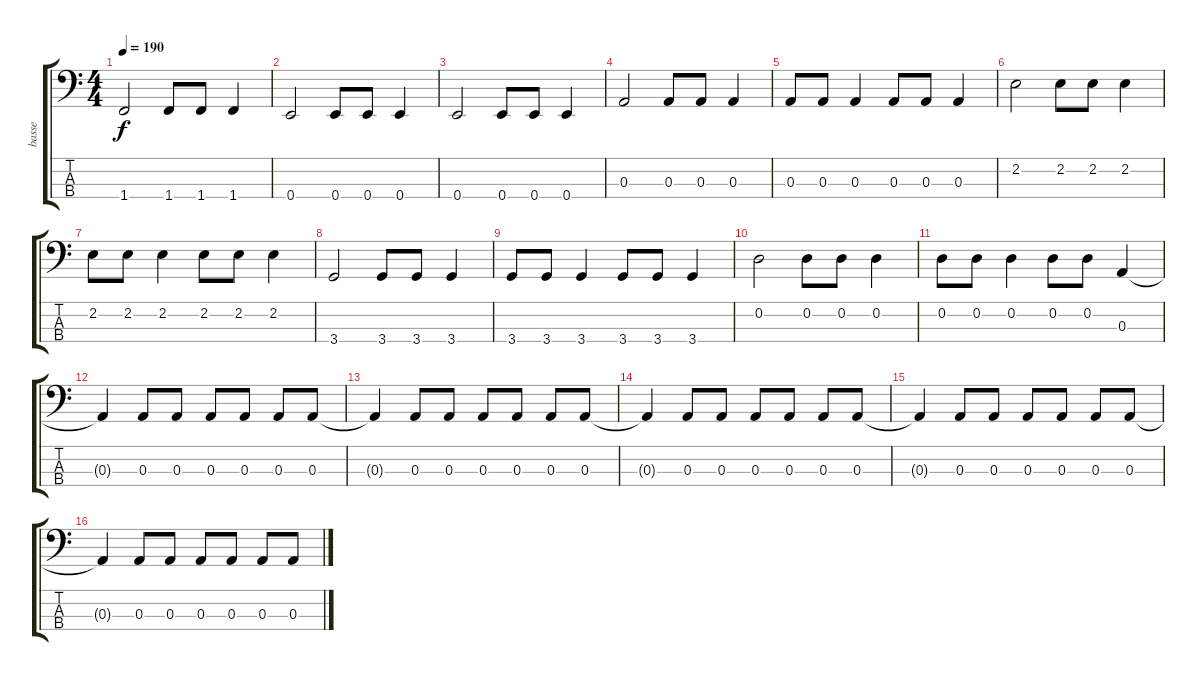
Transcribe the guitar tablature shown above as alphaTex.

\track ("basse" "basse") {instrument acousticguitarnylon}
\staff {score tabs}
\tuning (G2 D2 A1 E1) {hide}
\ts (4 4)
\tempo 190
\clef f4
\ks c
1.4.2{dy f} 1.4.8 1.4.8 1.4.4 |
0.4.2 0.4.8 0.4.8 0.4.4 |
0.4.2 0.4.8 0.4.8 0.4.4 |
0.3.2 0.3.8 0.3.8 0.3.4 |
0.3.8 0.3.8 0.3.4 0.3.8 0.3.8 0.3.4 |
2.2.2 2.2.8 2.2.8 2.2.4 |
2.2.8 2.2.8 2.2.4 2.2.8 2.2.8 2.2.4 |
3.4.2 3.4.8 3.4.8 3.4.4 |
3.4.8 3.4.8 3.4.4 3.4.8 3.4.8 3.4.4 |
0.2.2 0.2.8 0.2.8 0.2.4 |
0.2.8 0.2.8 0.2.4 0.2.8 0.2.8 0.3.4 |
0.3{t}.4 0.3.8 0.3.8 0.3.8 0.3.8 0.3.8 0.3.8 |
0.3{t}.4 0.3.8 0.3.8 0.3.8 0.3.8 0.3.8 0.3.8 |
0.3{t}.4 0.3.8 0.3.8 0.3.8 0.3.8 0.3.8 0.3.8 |
0.3{t}.4 0.3.8 0.3.8 0.3.8 0.3.8 0.3.8 0.3.8 |
0.3{t}.4 0.3.8 0.3.8 0.3.8 0.3.8 0.3.8 0.3.8
